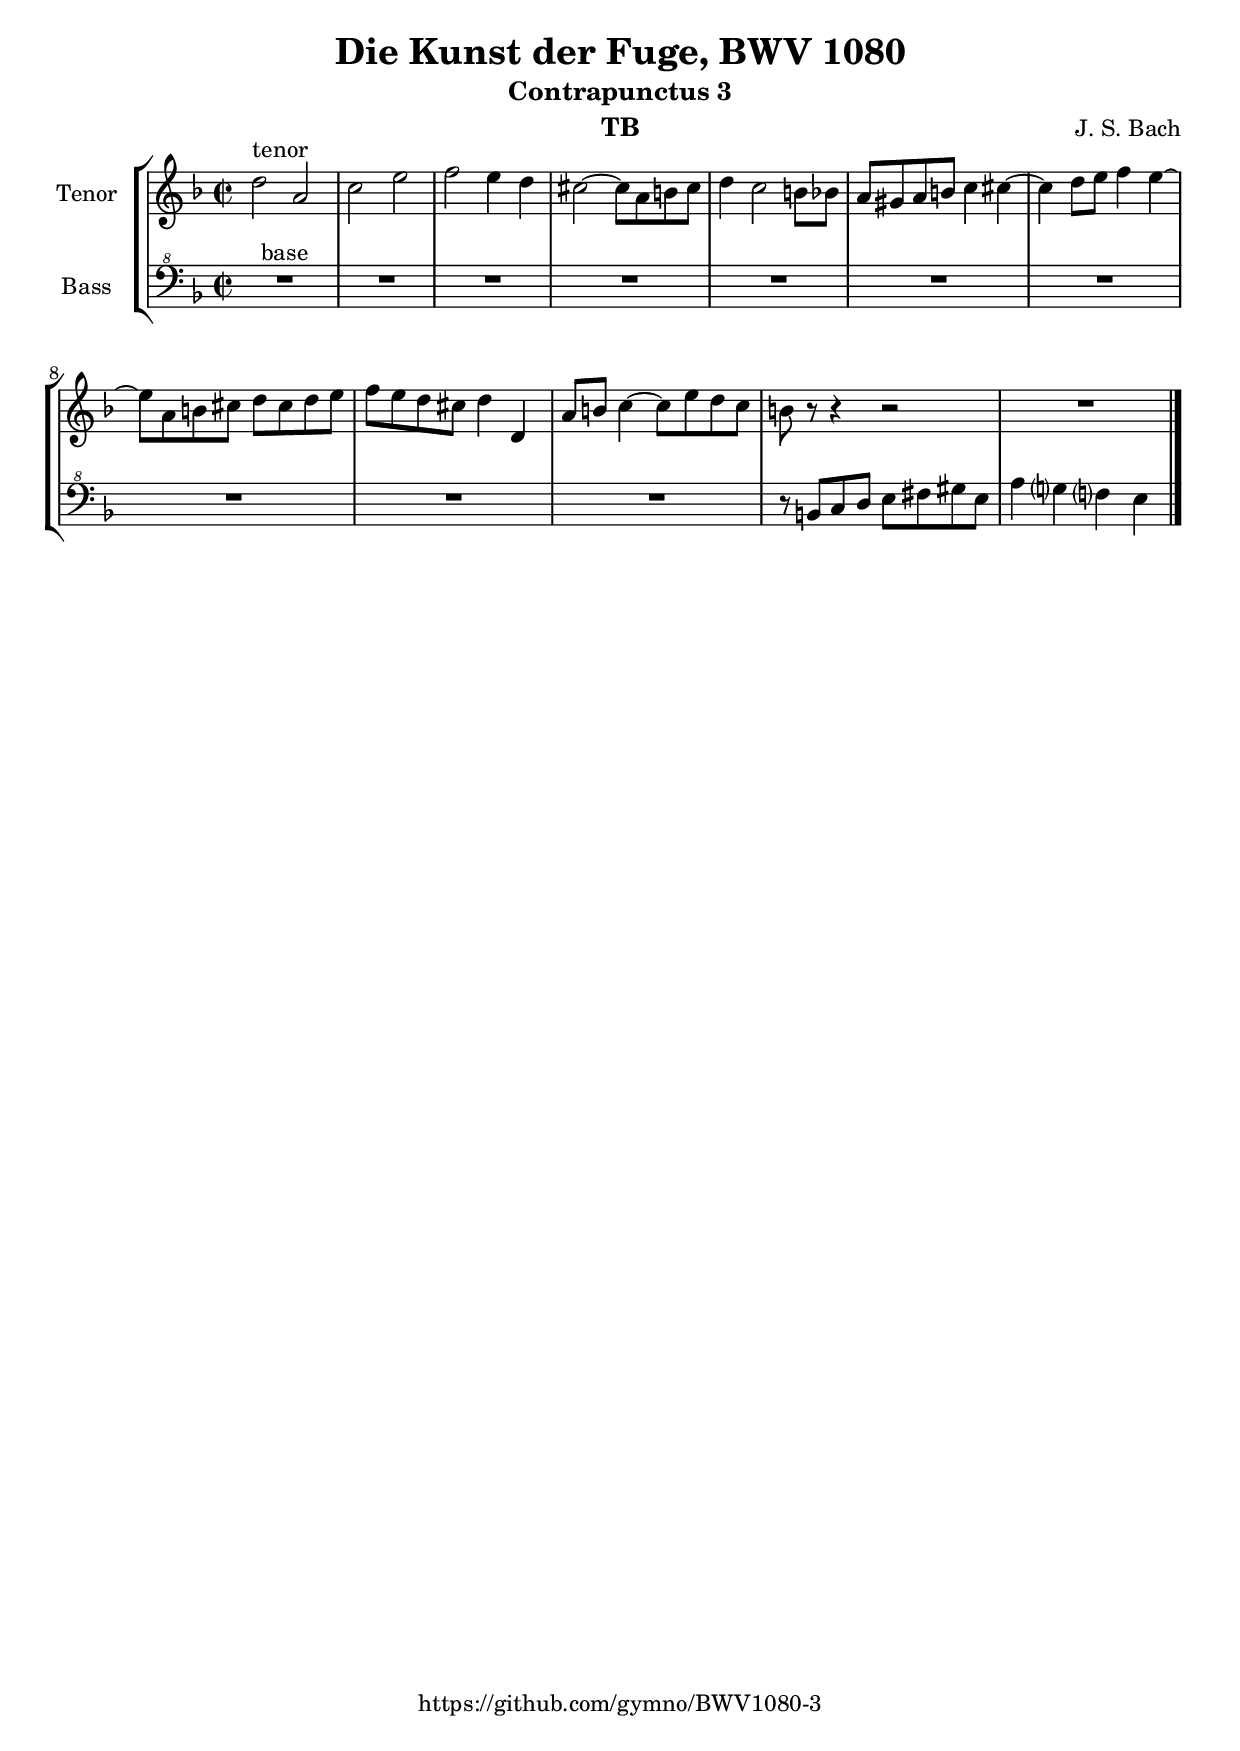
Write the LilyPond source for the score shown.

\version "2.20.0"

\version "2.21.2"

tenor=\new Voice { \relative c''{
  \set Staff.instrumentName=#"Tenor"
  \set Staff.midiInstrument = #"recorder"
  \time 2/2
  \key d \minor

%\set Score.skipTypesetting = ##t
  %%0
  d2^"tenor" a|c e|f e4 d|cis2~ cis8 a b cis|
  d4 c2 b8 bes|a gis a b c4 cis~|cis d8 e f4 e~|
  e8 a, b cis d cis d e|f e d cis d4 d,|a'8 b c4~ c8 e d c|
  b r r4 r2|R1|
  
\set Score.skipTypesetting = ##f
\bar "|." }}   %*********************************


\version "2.21.2"

base=\new Voice { \relative c'{
  \set Staff.instrumentName=#"Bass"
  \set Staff.midiInstrument = #"recorder"
  \time 2/2
  \key d \minor
  \clef "bass^8"


%\set Score.skipTypesetting = ##t
  %%0
  R1*10^"base"|r8 b c d e fis gis e|a4 g? f? e|
\set Score.skipTypesetting = ##f
\bar "|." }}   %*********************************




global= {
  \time 2/2
  \key d \minor
}

music = {
  <<
    \tag #'score \tag #'ten \new Staff { << \global \tenor>> }
    \tag #'score \tag #'bas \new Staff { << \global \base>> }
  >>
}
%%showFirstLength = R1*21

#(set-global-staff-size 20)
\book {
  \header{
    title = "Die Kunst der Fuge, BWV 1080"
    composer = "J. S. Bach"
    instrument = "TB"
    subtitle = "Contrapunctus 3"
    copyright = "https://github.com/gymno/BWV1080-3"
  }


  \paper {
    oddHeaderMarkup = \markup \fill-line
    { 
      \unless \on-first-page \fromproperty #'header:instrument 
      \unless \on-first-page \fromproperty #'header:title 
      \if \should-print-page-number \fromproperty #'page:page-number-string    
    }
    evenHeaderMarkup = \oddHeaderMarkup
  }

  \score {
    \new StaffGroup \keepWithTag #'score \music
    \layout {
      \Score
      tempoWholesPerMinute = #(ly:make-moment 120 4)
      \override SpacingSpanner #'spacing-increment = #3
    }
  }
}

